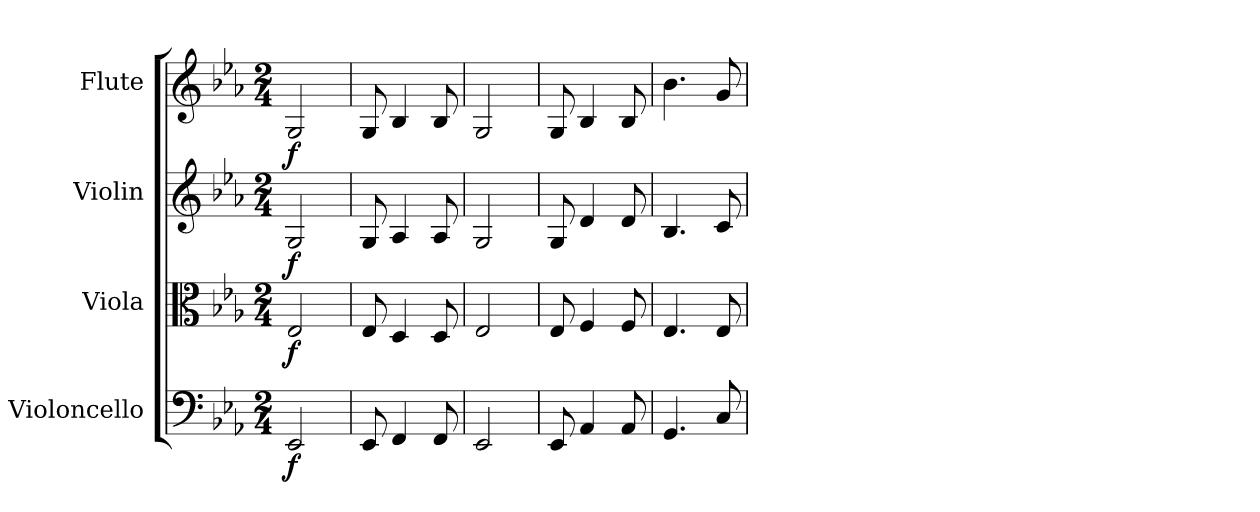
**kern	**dynam	**kern	**dynam	**kern	**dynam	**kern	**dynam
*part4	*part4	*part3	*part3	*part2	*part2	*part1	*part1
*staff4	*staff4	*staff3	*staff3	*staff2	*staff2	*staff1	*staff1
*I"Violoncello	*	*I"Viola	*	*I"Violin	*	*I"Flute	*
*I'Vc	*	*I'Vla	*	*I'Vln	*	*I'Fl	*
*clefF4	*	*clefC3	*	*clefG2	*	*clefG2	*
*k[b-e-a-]	*	*k[b-e-a-]	*	*k[b-e-a-]	*	*k[b-e-a-]	*
*E-:	*	*E-:	*	*E-:	*	*E-:	*
*M2/4	*	*M2/4	*	*M2/4	*	*M2/4	*
*MM48	*	*MM48	*	*MM48	*	*MM48	*
=1	=1	=1	=1	=1	=1	=1	=1
2EE-	f	2E-	f	2G	f	2G	f
=2	=2	=2	=2	=2	=2	=2	=2
8EE-	.	8E-	.	8G	.	8G	.
4FF	.	4D	.	4A-	.	4B-	.
8FF	.	8D	.	8A-	.	8B-	.
=3	=3	=3	=3	=3	=3	=3	=3
2EE-	.	2E-	.	2G	.	2G	.
=4	=4	=4	=4	=4	=4	=4	=4
8EE-	.	8E-	.	8G	.	8G	.
4AA-	.	4F	.	4d	.	4B-	.
8AA-	.	8F	.	8d	.	8B-	.
=5	=5	=5	=5	=5	=5	=5	=5
4.GG	.	4.E-	.	4.B-	.	4.b-	.
8C	.	8E-	.	8c	.	8g	.
=	=	=	=	=	=	=	=
*-	*-	*-	*-	*-	*-	*-	*-
